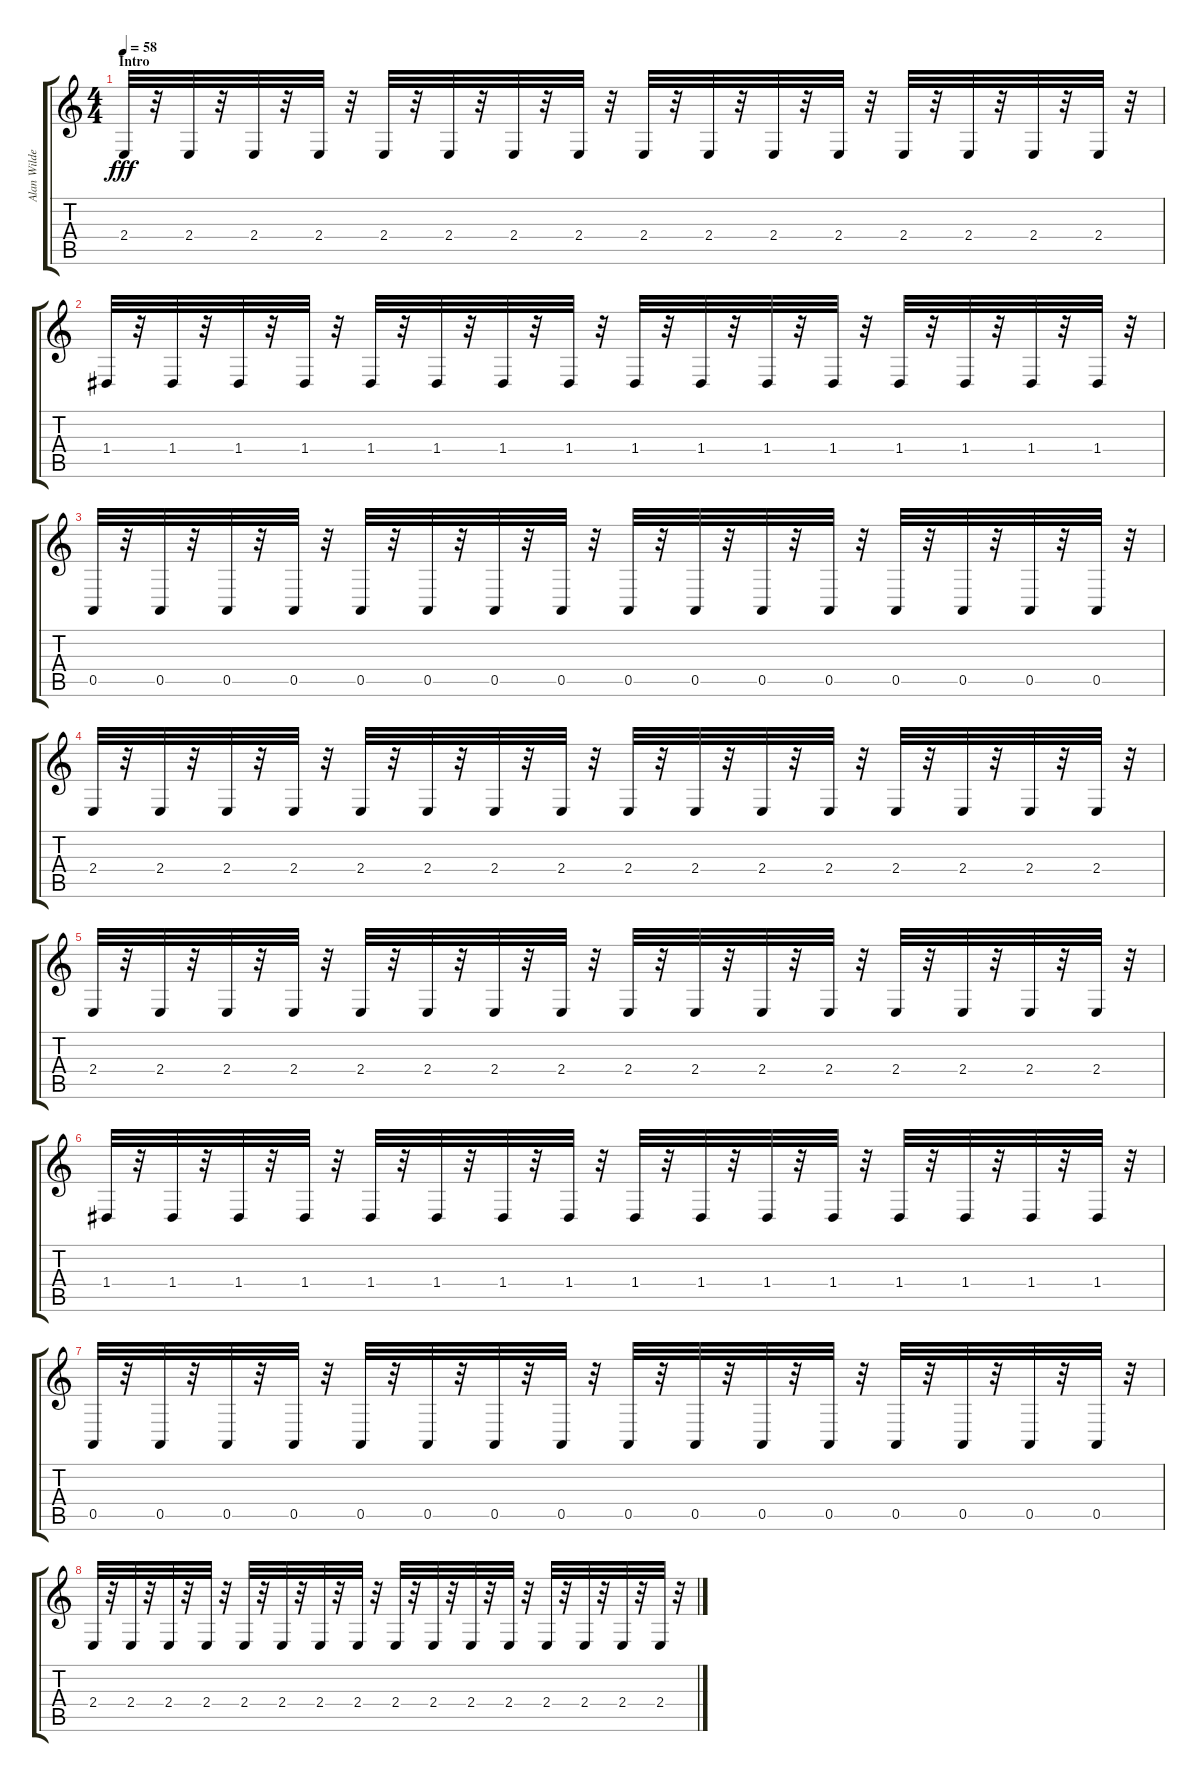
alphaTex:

\track ("Alan Wilder" "Alan Wilde") {instrument pad6metallic}
\staff {score tabs}
\tuning (E4 B3 G3 D3 A2 E2) {hide}
\ts (4 4)
\section ("" "Intro")
\tempo 58
\clef g2
\ks c
2.4.32{dy fff instrument pad6metallic} r.32 2.4.32 r.32 2.4.32 r.32 2.4.32 r.32 2.4.32 r.32 2.4.32 r.32 2.4.32 r.32 2.4.32 r.32 2.4.32 r.32 2.4.32 r.32 2.4.32 r.32 2.4.32 r.32 2.4.32 r.32 2.4.32 r.32 2.4.32 r.32 2.4.32 r.32 |
1.4.32 r.32 1.4.32 r.32 1.4.32 r.32 1.4.32 r.32 1.4.32 r.32 1.4.32 r.32 1.4.32 r.32 1.4.32 r.32 1.4.32 r.32 1.4.32 r.32 1.4.32 r.32 1.4.32 r.32 1.4.32 r.32 1.4.32 r.32 1.4.32 r.32 1.4.32 r.32 |
0.5.32 r.32 0.5.32 r.32 0.5.32 r.32 0.5.32 r.32 0.5.32 r.32 0.5.32 r.32 0.5.32 r.32 0.5.32 r.32 0.5.32 r.32 0.5.32 r.32 0.5.32 r.32 0.5.32 r.32 0.5.32 r.32 0.5.32 r.32 0.5.32 r.32 0.5.32 r.32 |
2.4.32 r.32 2.4.32 r.32 2.4.32 r.32 2.4.32 r.32 2.4.32 r.32 2.4.32 r.32 2.4.32 r.32 2.4.32 r.32 2.4.32 r.32 2.4.32 r.32 2.4.32 r.32 2.4.32 r.32 2.4.32 r.32 2.4.32 r.32 2.4.32 r.32 2.4.32 r.32 |
2.4.32 r.32 2.4.32 r.32 2.4.32 r.32 2.4.32 r.32 2.4.32 r.32 2.4.32 r.32 2.4.32 r.32 2.4.32 r.32 2.4.32 r.32 2.4.32 r.32 2.4.32 r.32 2.4.32 r.32 2.4.32 r.32 2.4.32 r.32 2.4.32 r.32 2.4.32 r.32 |
1.4.32 r.32 1.4.32 r.32 1.4.32 r.32 1.4.32 r.32 1.4.32 r.32 1.4.32 r.32 1.4.32 r.32 1.4.32 r.32 1.4.32 r.32 1.4.32 r.32 1.4.32 r.32 1.4.32 r.32 1.4.32 r.32 1.4.32 r.32 1.4.32 r.32 1.4.32 r.32 |
0.5.32 r.32 0.5.32 r.32 0.5.32 r.32 0.5.32 r.32 0.5.32 r.32 0.5.32 r.32 0.5.32 r.32 0.5.32 r.32 0.5.32 r.32 0.5.32 r.32 0.5.32 r.32 0.5.32 r.32 0.5.32 r.32 0.5.32 r.32 0.5.32 r.32 0.5.32 r.32 |
2.4.32 r.32 2.4.32 r.32 2.4.32 r.32 2.4.32 r.32 2.4.32 r.32 2.4.32 r.32 2.4.32 r.32 2.4.32 r.32 2.4.32 r.32 2.4.32 r.32 2.4.32 r.32 2.4.32 r.32 2.4.32 r.32 2.4.32 r.32 2.4.32 r.32 2.4.32 r.32
